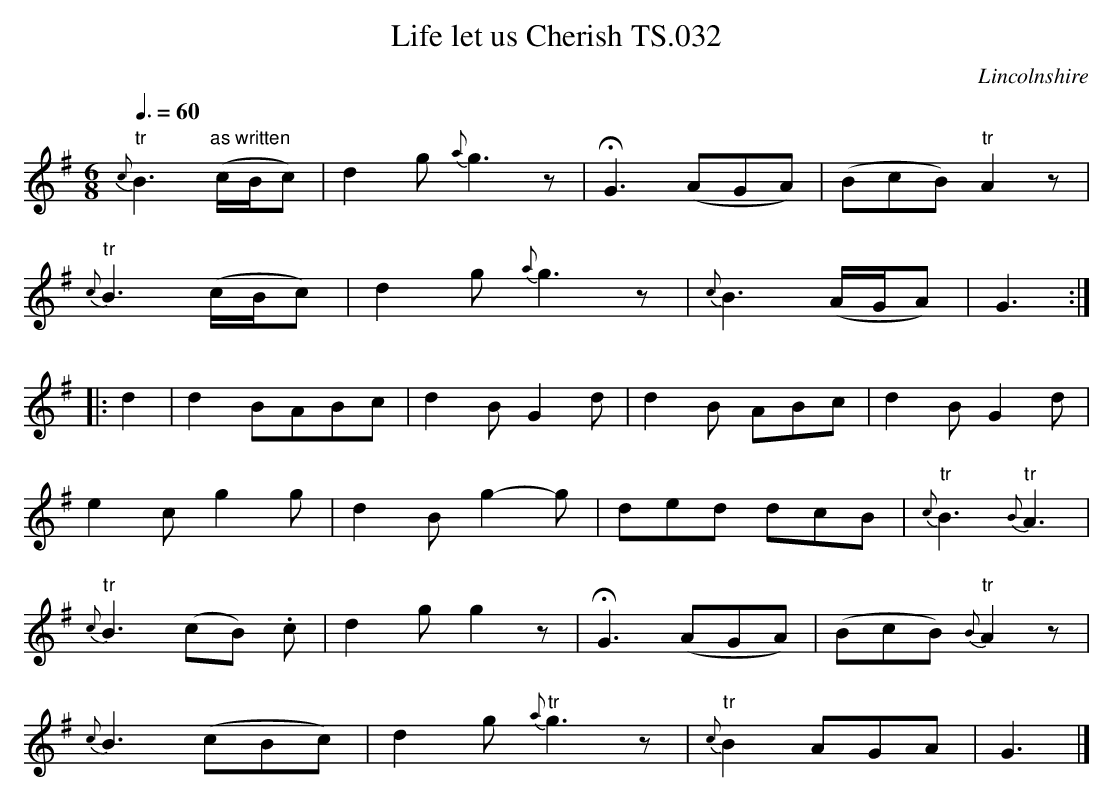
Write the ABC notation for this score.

X:1
T:Life let us Cherish TS.032
L:1/8
M:6/8
O:Lincolnshire
Q:3/8=60
K:G
{c}"tr"B3"as written" (c/B/c)|d2g{a}g3z|HG3(AGA)|(BcB)"tr"A2z|!
{c}"tr"B3 (c/B/c)|d2g{a}g3z|{c}B3(A/G/A)|G3:|!
|:d2|d2BABc|d2BG2d|d2B ABc|d2BG2d|!
e2cg2g|d2Bg2-g|ded dcB|{c}"tr"B3 {B}"tr"A3|!
{c}"tr"B3(cB) .c|d2gg2z|HG3(AGA)|(BcB){B}"tr"A2z|!
{c}B3(cBc)|d2g {a}"tr"g3z|{c}"tr"B2 AGA|G3|]
